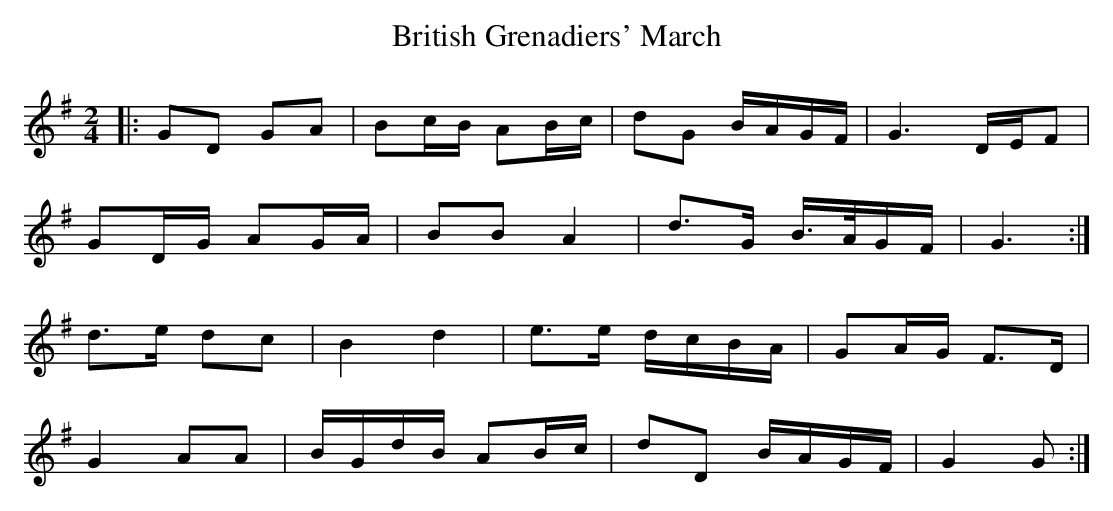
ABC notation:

X:1
T: British Grenadiers' March
M: 2/4
L: 1/8
K: Gmaj
|:GD GA|Bc/B/ AB/c/|dG B/A/G/F/|G3 D/E/F|
GD/G/ AG/A/|BB A2|d>G B/>A/G/F/|G3:|
d>e dc|B2 d2|e>e d/c/B/A/|GA/G/ F>D|
G2 AA|B/G/d/B/ AB/c/|dD B/A/G/F/|G2 G:|
